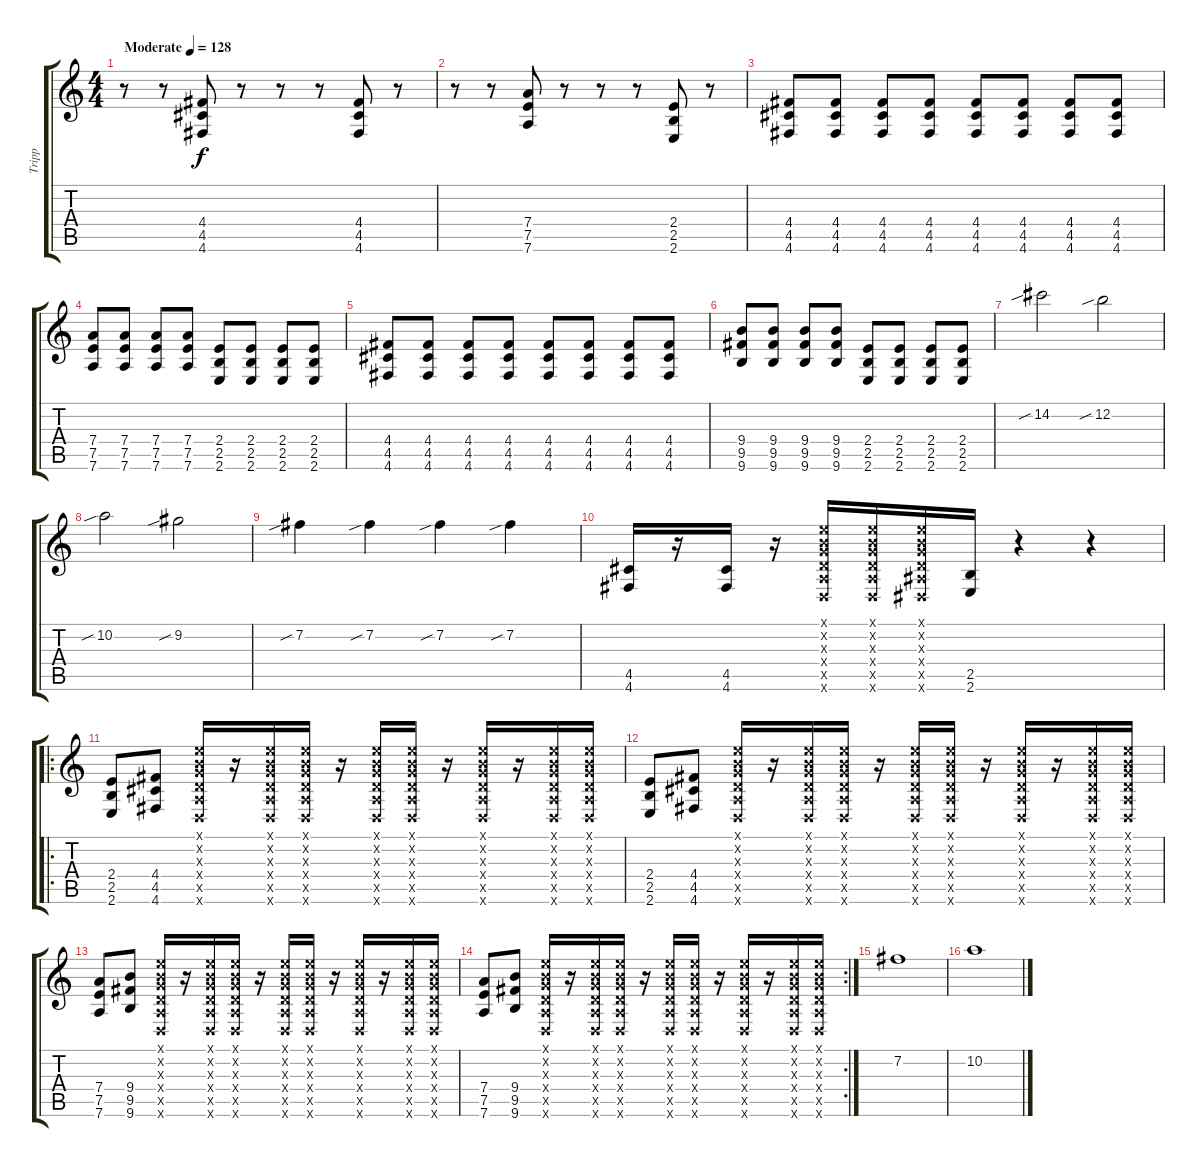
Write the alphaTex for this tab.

\track ("Tripp" "Tripp") {instrument distortionguitar}
\staff {score tabs}
\tuning (E4 B3 G3 D3 A2 D2) {hide}
\ts (4 4)
\tempo (128 "Moderate")
\clef g2
\ks c
r.8{dy f instrument distortionguitar} r.8 (4.4 4.5 4.6).8 r.8 r.8 r.8 (4.4 4.5 4.6).8 r.8 |
r.8 r.8 (7.4 7.5 7.6).8 r.8 r.8 r.8 (2.4 2.5 2.6).8 r.8 |
(4.4 4.5 4.6).8 (4.4 4.5 4.6).8 (4.4 4.5 4.6).8 (4.4 4.5 4.6).8 (4.4 4.5 4.6).8 (4.4 4.5 4.6).8 (4.4 4.5 4.6).8 (4.4 4.5 4.6).8 |
(7.4 7.5 7.6).8 (7.4 7.5 7.6).8 (7.4 7.5 7.6).8 (7.4 7.5 7.6).8 (2.4 2.5 2.6).8 (2.4 2.5 2.6).8 (2.4 2.5 2.6).8 (2.4 2.5 2.6).8 |
(4.4 4.5 4.6).8 (4.4 4.5 4.6).8 (4.4 4.5 4.6).8 (4.4 4.5 4.6).8 (4.4 4.5 4.6).8 (4.4 4.5 4.6).8 (4.4 4.5 4.6).8 (4.4 4.5 4.6).8 |
(9.4 9.5 9.6).8 (9.4 9.5 9.6).8 (9.4 9.5 9.6).8 (9.4 9.5 9.6).8 (2.4 2.5 2.6).8 (2.4 2.5 2.6).8 (2.4 2.5 2.6).8 (2.4 2.5 2.6).8 |
14.2{sib}.2 12.2{sib}.2 |
10.2{sib}.2 9.2{sib}.2 |
7.2{sib}.4 7.2{sib}.4 7.2{sib}.4 7.2{sib}.4 |
(4.5 4.6).16 r.16 (4.5 4.6).16 r.16 (0.1{x} 0.2{x} 0.3{x} 0.4{x} 0.5{x} 0.6{x}).16 (0.1{x} 0.2{x} 0.3{x} 0.4{x} 0.5{x} 0.6{x}).16 (0.1{x} 0.2{x} 0.3{x} 0.4{x} 1.5{x} 1.6{x}).16 (2.5 2.6).16 r.4 r.4 |
\ro
(2.4 2.5 2.6).8 (4.4 4.5 4.6).8 (0.1{x} 0.2{x} 0.3{x} 0.4{x} 0.5{x} 0.6{x}).16 r.16 (0.1{x} 0.2{x} 0.3{x} 0.4{x} 0.5{x} 0.6{x}).16 (0.1{x} 0.2{x} 0.3{x} 0.4{x} 0.5{x} 0.6{x}).16 r.16 (0.1{x} 0.2{x} 0.3{x} 0.4{x} 0.5{x} 0.6{x}).16 (0.1{x} 0.2{x} 0.3{x} 0.4{x} 0.5{x} 0.6{x}).16 r.16 (0.1{x} 0.2{x} 0.3{x} 0.4{x} 0.5{x} 0.6{x}).16 r.16 (0.1{x} 0.2{x} 0.3{x} 0.4{x} 0.5{x} 0.6{x}).16 (0.1{x} 0.2{x} 0.3{x} 0.4{x} 0.5{x} 0.6{x}).16 |
(2.4 2.5 2.6).8 (4.4 4.5 4.6).8 (0.1{x} 0.2{x} 0.3{x} 0.4{x} 0.5{x} 0.6{x}).16 r.16 (0.1{x} 0.2{x} 0.3{x} 0.4{x} 0.5{x} 0.6{x}).16 (0.1{x} 0.2{x} 0.3{x} 0.4{x} 0.5{x} 0.6{x}).16 r.16 (0.1{x} 0.2{x} 0.3{x} 0.4{x} 0.5{x} 0.6{x}).16 (0.1{x} 0.2{x} 0.3{x} 0.4{x} 0.5{x} 0.6{x}).16 r.16 (0.1{x} 0.2{x} 0.3{x} 0.4{x} 0.5{x} 0.6{x}).16 r.16 (0.1{x} 0.2{x} 0.3{x} 0.4{x} 0.5{x} 0.6{x}).16 (0.1{x} 0.2{x} 0.3{x} 0.4{x} 0.5{x} 0.6{x}).16 |
(7.4 7.5 7.6).8 (9.4 9.5 9.6).8 (0.1{x} 0.2{x} 0.3{x} 0.4{x} 0.5{x} 0.6{x}).16 r.16 (0.1{x} 0.2{x} 0.3{x} 0.4{x} 0.5{x} 0.6{x}).16 (0.1{x} 0.2{x} 0.3{x} 0.4{x} 0.5{x} 0.6{x}).16 r.16 (0.1{x} 0.2{x} 0.3{x} 0.4{x} 0.5{x} 0.6{x}).16 (0.1{x} 0.2{x} 0.3{x} 0.4{x} 0.5{x} 0.6{x}).16 r.16 (0.1{x} 0.2{x} 0.3{x} 0.4{x} 0.5{x} 0.6{x}).16 r.16 (0.1{x} 0.2{x} 0.3{x} 0.4{x} 0.5{x} 0.6{x}).16 (0.1{x} 0.2{x} 0.3{x} 0.4{x} 0.5{x} 0.6{x}).16 |
\rc 2
(7.4 7.5 7.6).8 (9.4 9.5 9.6).8 (0.1{x} 0.2{x} 0.3{x} 0.4{x} 0.5{x} 0.6{x}).16 r.16 (0.1{x} 0.2{x} 0.3{x} 0.4{x} 0.5{x} 0.6{x}).16 (0.1{x} 0.2{x} 0.3{x} 0.4{x} 0.5{x} 0.6{x}).16 r.16 (0.1{x} 0.2{x} 0.3{x} 0.4{x} 0.5{x} 0.6{x}).16 (0.1{x} 0.2{x} 0.3{x} 0.4{x} 0.5{x} 0.6{x}).16 r.16 (0.1{x} 0.2{x} 0.3{x} 0.4{x} 0.5{x} 0.6{x}).16 r.16 (0.1{x} 0.2{x} 0.3{x} 0.4{x} 0.5{x} 0.6{x}).16 (0.1{x} 0.2{x} 0.3{x} 0.4{x} 0.5{x} 0.6{x}).16 |
7.2.1 |
10.2.1
